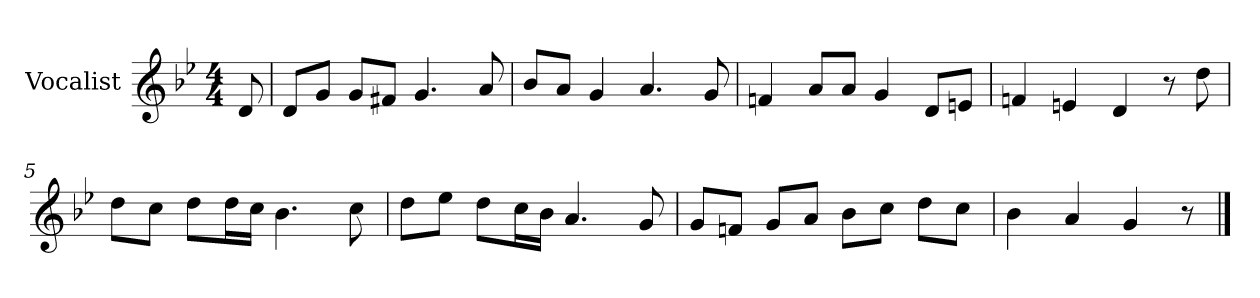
**kern
*part1
*staff1
*I"Vocalist
*k[b-e-]
*g:
*M4/4
=
8d
=1
8dL
8gJ
8gL
8f#XJ
4.g
8a
=2
8b-L
8aJ
4g
4.a
8g
=3
4fn
8aL
8aJ
4g
8dL
8enJ
=4
4fn
4en
4d
8r
8dd
=5
8ddL
8ccJ
8ddL
16ddL
16ccJJ
4.b-
8cc
=6
8ddL
8ee-J
8ddL
16ccL
16b-JJ
4.a
8g
=7
8gL
8fnJ
8gL
8aJ
8b-L
8ccJ
8ddL
8ccJ
=8
4b-
4a
4g
8r
==
*-
